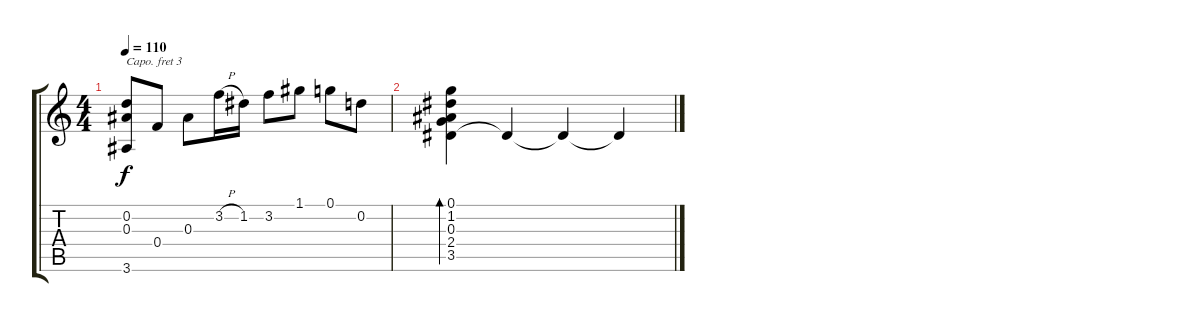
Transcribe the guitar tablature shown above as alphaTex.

\track "" {instrument acousticguitarsteel}
\staff {score tabs}
\capo 3
\tuning (E4 B3 G3 D3 A2 E2) {hide}
\ts (4 4)
\tempo 110
\clef g2
\ks c
(0.2 0.3 3.6).8{dy f} 0.4.8 0.3.8 3.2{h}.16 1.2.16 3.2.8 1.1.8 0.1.8 0.2.8 |
(0.1 1.2 0.3 2.4 3.5).4{bd 60} 3.5{t}.4 3.5{t}.4 3.5{t}.4
